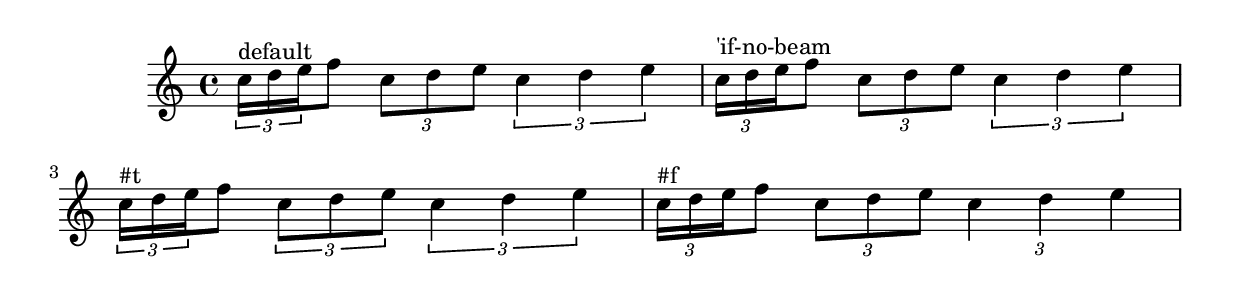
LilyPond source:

%% Do not edit this file; it is auto-generated from LSR!
%% Tags: rhythms, tweaks-and-overrides
\version "2.11.35"

\header { texidoc = "
Default behaviour of tuplet-bracket visibility is to print a bracket
unless there is a beam of the same length as the tuplet. To control the
visibility of tuplet brackets, you can set the property TupletBracket
#'bracket-visibility to either ##t (always print a bracket), ##f (never
print a bracket) or #'if-no-beam (only print a bracket if there is no
beam).
" }
% begin verbatim
mus = \relative c'' {
  \times 2/3 {c16 [ d e } f8]
  \times 2/3 {c8 d e }
  \times 2/3 { c4 d e }
}

\new Voice \relative c'{
  << \mus s4^"default" >>
   \override TupletBracket #'bracket-visibility = #'if-no-beam
  << \mus s4^"'if-no-beam" >>
  \override TupletBracket #'bracket-visibility = ##t
  << \mus s4^"#t" >>
  \override TupletBracket #'bracket-visibility = ##f
  << \mus s4^"#f" >>
} 

